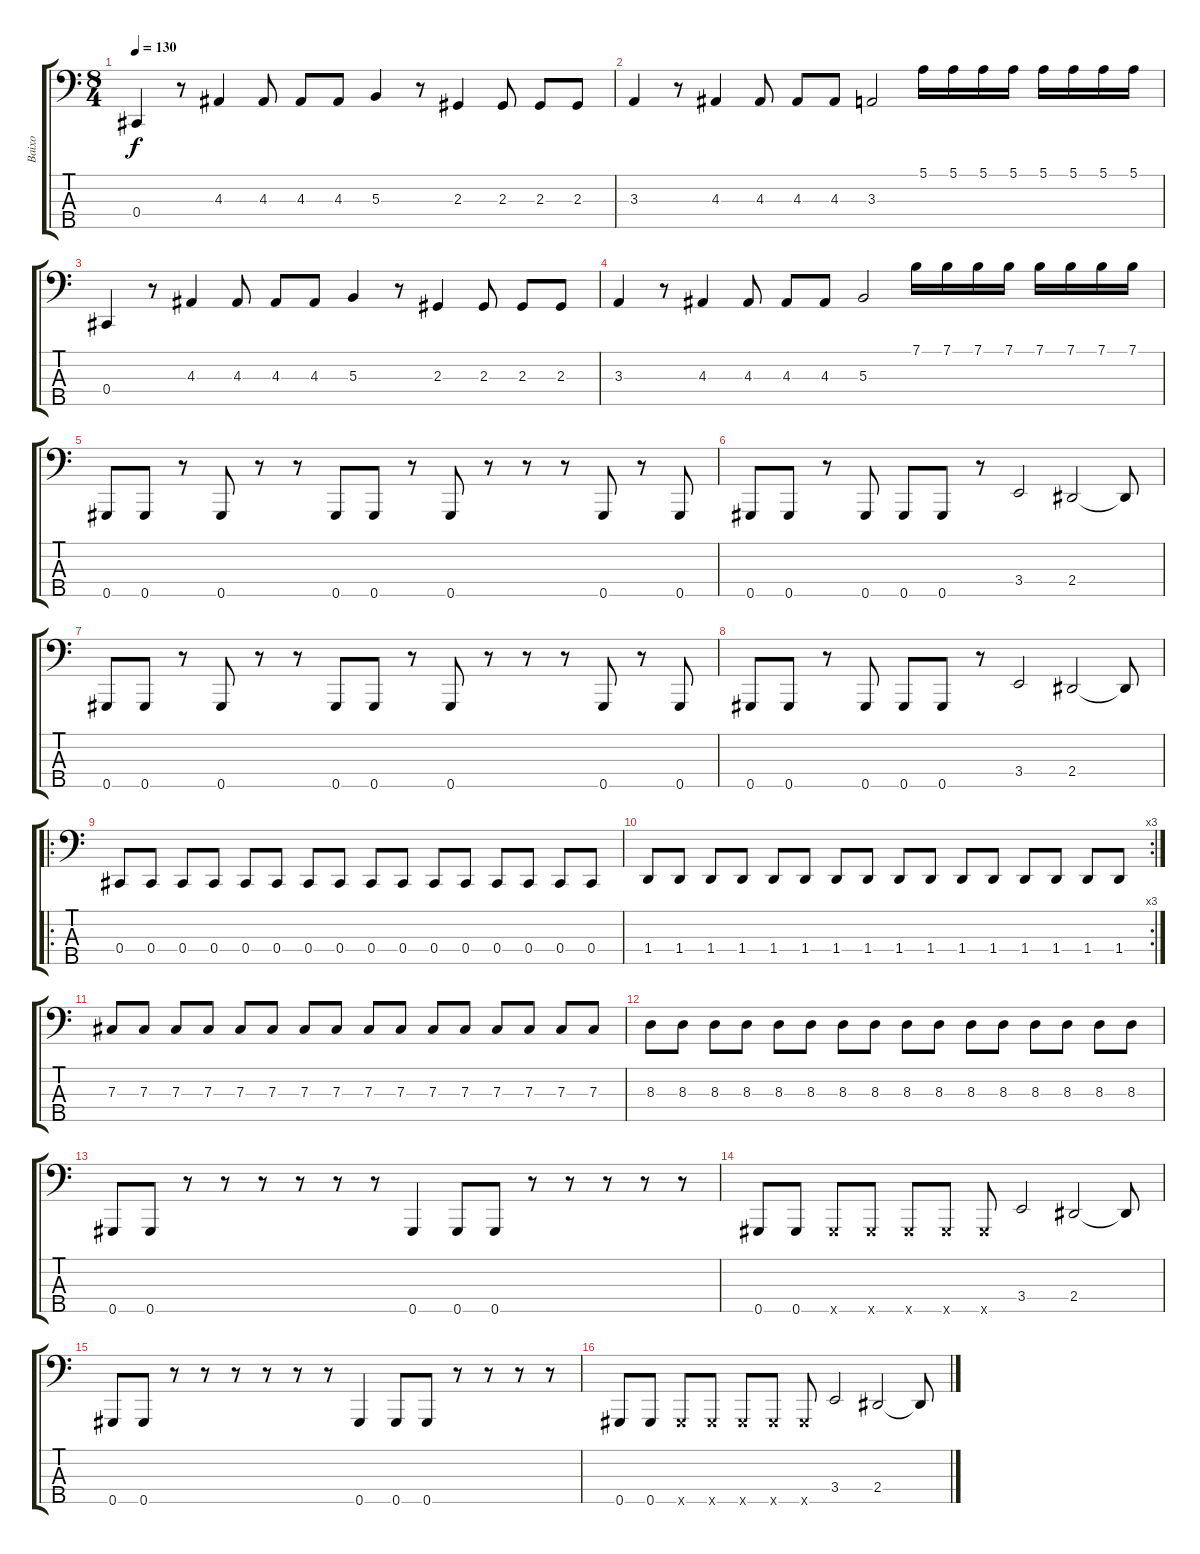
\track ("Baixo" "Baixo") {instrument electricbassfinger}
\staff {score tabs}
\tuning (E2 B1 Gb1 Db1 Ab0) {hide}
\ts (8 4)
\tempo 130
\clef f4
\ks c
0.4.4{dy f} r.8 4.3.4 4.3.8 4.3.8 4.3.8 5.3.4 r.8 2.3.4 2.3.8 2.3.8 2.3.8 |
3.3.4 r.8 4.3.4 4.3.8 4.3.8 4.3.8 3.3.2 5.1.16 5.1.16 5.1.16 5.1.16 5.1.16 5.1.16 5.1.16 5.1.16 |
0.4.4 r.8 4.3.4 4.3.8 4.3.8 4.3.8 5.3.4 r.8 2.3.4 2.3.8 2.3.8 2.3.8 |
3.3.4 r.8 4.3.4 4.3.8 4.3.8 4.3.8 5.3.2 7.1.16 7.1.16 7.1.16 7.1.16 7.1.16 7.1.16 7.1.16 7.1.16 |
0.5.8 0.5.8 r.8 0.5.8 r.8 r.8 0.5.8 0.5.8 r.8 0.5.8 r.8 r.8 r.8 0.5.8 r.8 0.5.8 |
0.5.8 0.5.8 r.8 0.5.8 0.5.8 0.5.8 r.8 3.4.2 2.4.2 2.4{t}.8 |
0.5.8 0.5.8 r.8 0.5.8 r.8 r.8 0.5.8 0.5.8 r.8 0.5.8 r.8 r.8 r.8 0.5.8 r.8 0.5.8 |
0.5.8 0.5.8 r.8 0.5.8 0.5.8 0.5.8 r.8 3.4.2 2.4.2 2.4{t}.8 |
\ro
0.4.8 0.4.8 0.4.8 0.4.8 0.4.8 0.4.8 0.4.8 0.4.8 0.4.8 0.4.8 0.4.8 0.4.8 0.4.8 0.4.8 0.4.8 0.4.8 |
\rc 3
1.4.8 1.4.8 1.4.8 1.4.8 1.4.8 1.4.8 1.4.8 1.4.8 1.4.8 1.4.8 1.4.8 1.4.8 1.4.8 1.4.8 1.4.8 1.4.8 |
7.3.8 7.3.8 7.3.8 7.3.8 7.3.8 7.3.8 7.3.8 7.3.8 7.3.8 7.3.8 7.3.8 7.3.8 7.3.8 7.3.8 7.3.8 7.3.8 |
8.3.8 8.3.8 8.3.8 8.3.8 8.3.8 8.3.8 8.3.8 8.3.8 8.3.8 8.3.8 8.3.8 8.3.8 8.3.8 8.3.8 8.3.8 8.3.8 |
0.5.8 0.5.8 r.8 r.8 r.8 r.8 r.8 r.8 0.5.4 0.5.8 0.5.8 r.8 r.8 r.8 r.8 r.8 |
0.5.8 0.5.8 0.5{x}.8 0.5{x}.8 0.5{x}.8 0.5{x}.8 0.5{x}.8 3.4.2 2.4.2 2.4{t}.8 |
0.5.8 0.5.8 r.8 r.8 r.8 r.8 r.8 r.8 0.5.4 0.5.8 0.5.8 r.8 r.8 r.8 r.8 |
0.5.8 0.5.8 0.5{x}.8 0.5{x}.8 0.5{x}.8 0.5{x}.8 0.5{x}.8 3.4.2 2.4.2 2.4{t}.8
